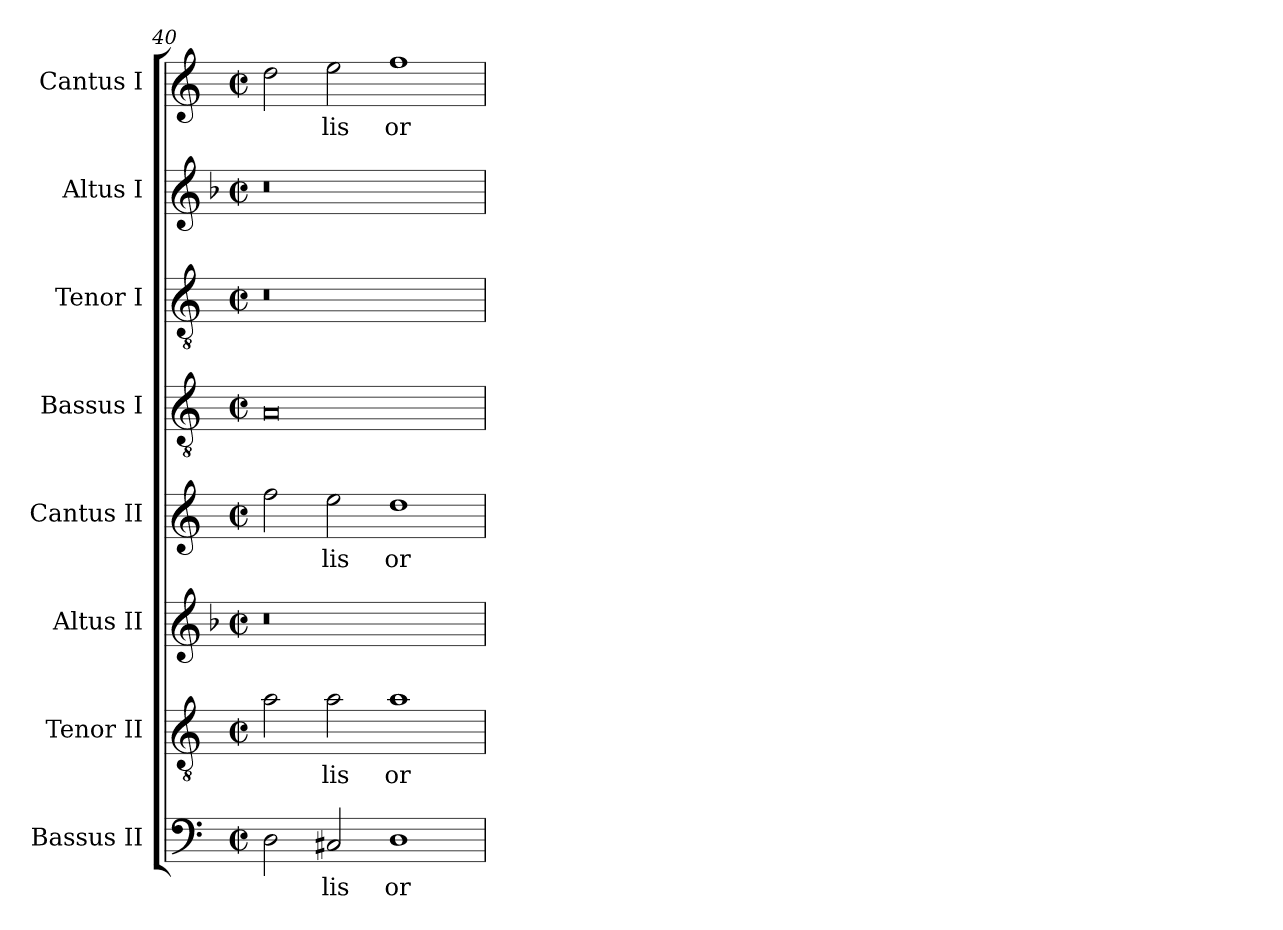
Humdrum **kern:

**kern	**text	**kern	**text	**kern	**kern	**text	**kern	**kern	**kern	**kern	**text
*part8	*part8	*part7	*part7	*part6	*part5	*part5	*part4	*part3	*part2	*part1	*part1
*staff8	*staff8	*staff7	*staff7	*staff6	*staff5	*staff5	*staff4	*staff3	*staff2	*staff1	*staff1
*I"Bassus II	*	*I"Tenor II	*	*I"Altus II	*I"Cantus II	*	*I"Bassus I	*I"Tenor I	*I"Altus I	*I"Cantus I	*
*clefF4	*	*clefGv2	*	*clefG2	*clefG2	*	*clefGv2	*clefGv2	*clefG2	*clefG2	*
*	*	*	*	*k[b-]	*	*	*	*	*k[b-]	*	*
*	*	*	*	*F:	*	*	*	*	*F:	*	*
*M2/2	*	*M2/2	*	*M2/2	*M2/2	*	*M2/2	*M2/2	*M2/2	*M2/2	*
*met(c|)	*	*met(c|)	*	*met(c|)	*met(c|)	*	*met(c|)	*met(c|)	*met(c|)	*met(c|)	*
=40	=40	=40	=40	=40	=40	=40	=40	=40	=40	=40	=40
2D\	.	2a\	.	0r	2ff\	.	0A	0r	0r	2dd\	.
!	!LO:LY:b:cj	!	!LO:LY:b:cj	!	!	!LO:LY:b:cj	!	!	!	!	!LO:LY:b:cj
2C#X/	lis	2a\	-lis	.	2ee\	-lis	.	.	.	2ee\	-lis
!	!LO:LY:b:cj	!	!LO:LY:b:cj	!	!	!LO:LY:b:cj	!	!	!	!	!LO:LY:b:cj
1D	or	1a	or-	.	1dd	or-	.	.	.	1ff	or-
=	=	=	=	=	=	=	=	=	=	=	=
*-	*-	*-	*-	*-	*-	*-	*-	*-	*-	*-	*-
